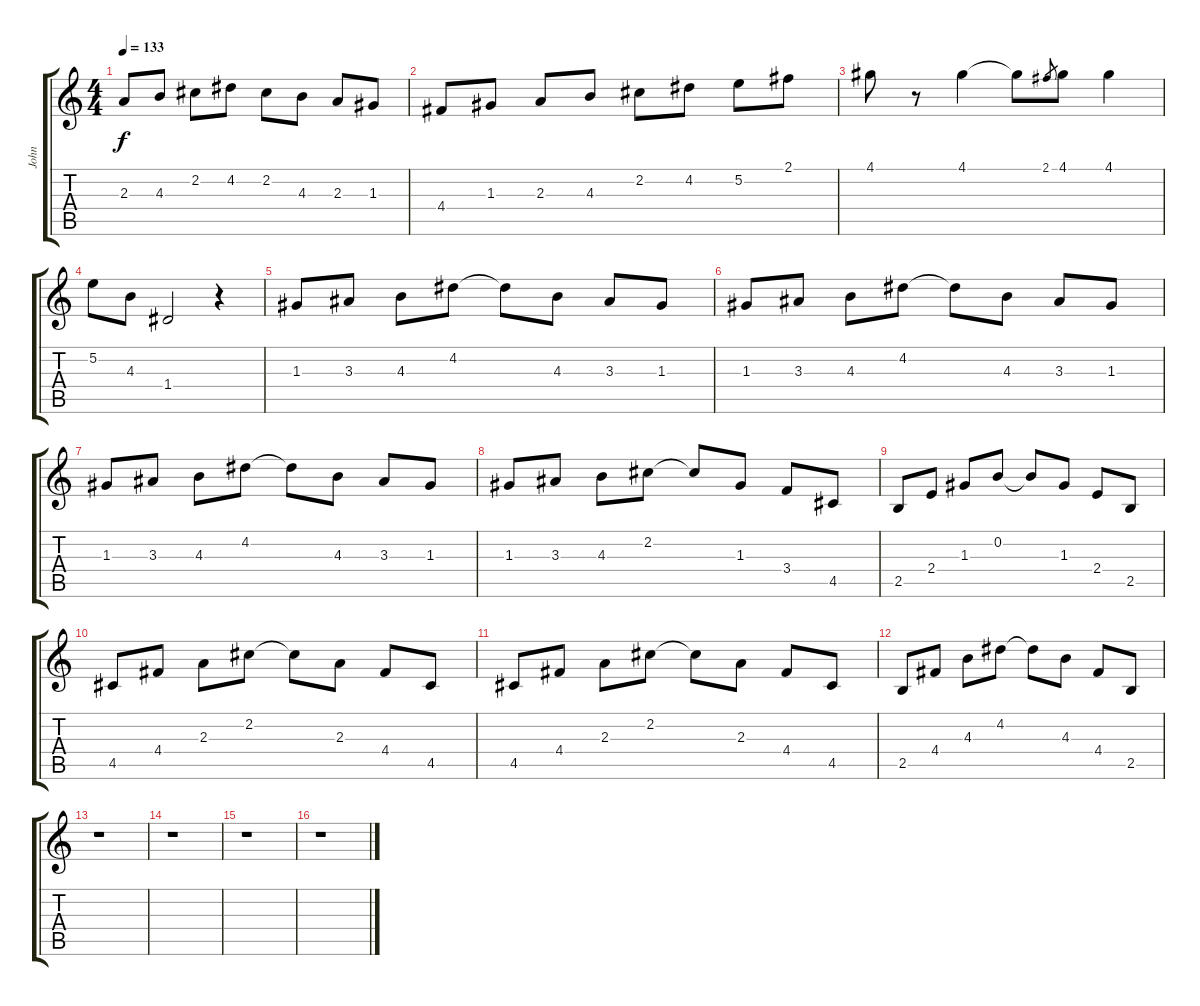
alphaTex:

\track ("John" "John") {instrument overdrivenguitar}
\staff {score tabs}
\tuning (E4 B3 G3 D3 A2 E2) {hide}
\ts (4 4)
\tempo 133
\clef g2
\ks c
2.3.8{dy f} 4.3.8 2.2.8 4.2.8 2.2.8 4.3.8 2.3.8 1.3.8 |
4.4.8 1.3.8 2.3.8 4.3.8 2.2.8 4.2.8 5.2.8 2.1.8 |
4.1.8 r.8 4.1.4 4.1{t}.8 2.1.8{gr} 4.1.8 4.1.4 |
5.2.8 4.3.8 1.4.2 r.4 |
1.3.8{volume 11} 3.3.8 4.3.8 4.2.8 4.2{t}.8 4.3.8 3.3.8 1.3.8 |
1.3.8 3.3.8 4.3.8 4.2.8 4.2{t}.8 4.3.8 3.3.8 1.3.8 |
1.3.8 3.3.8 4.3.8 4.2.8 4.2{t}.8 4.3.8 3.3.8 1.3.8 |
1.3.8 3.3.8 4.3.8 2.2.8 2.2{t}.8 1.3.8 3.4.8 4.5.8 |
2.5.8 2.4.8 1.3.8 0.2.8 0.2{t}.8 1.3.8 2.4.8 2.5.8 |
4.5.8 4.4.8 2.3.8 2.2.8 2.2{t}.8 2.3.8 4.4.8 4.5.8 |
4.5.8 4.4.8 2.3.8 2.2.8 2.2{t}.8 2.3.8 4.4.8 4.5.8 |
2.5.8 4.4.8 4.3.8 4.2.8 4.2{t}.8 4.3.8 4.4.8 2.5.8 |
r.1 |
r.1 |
r.1 |
r.1
